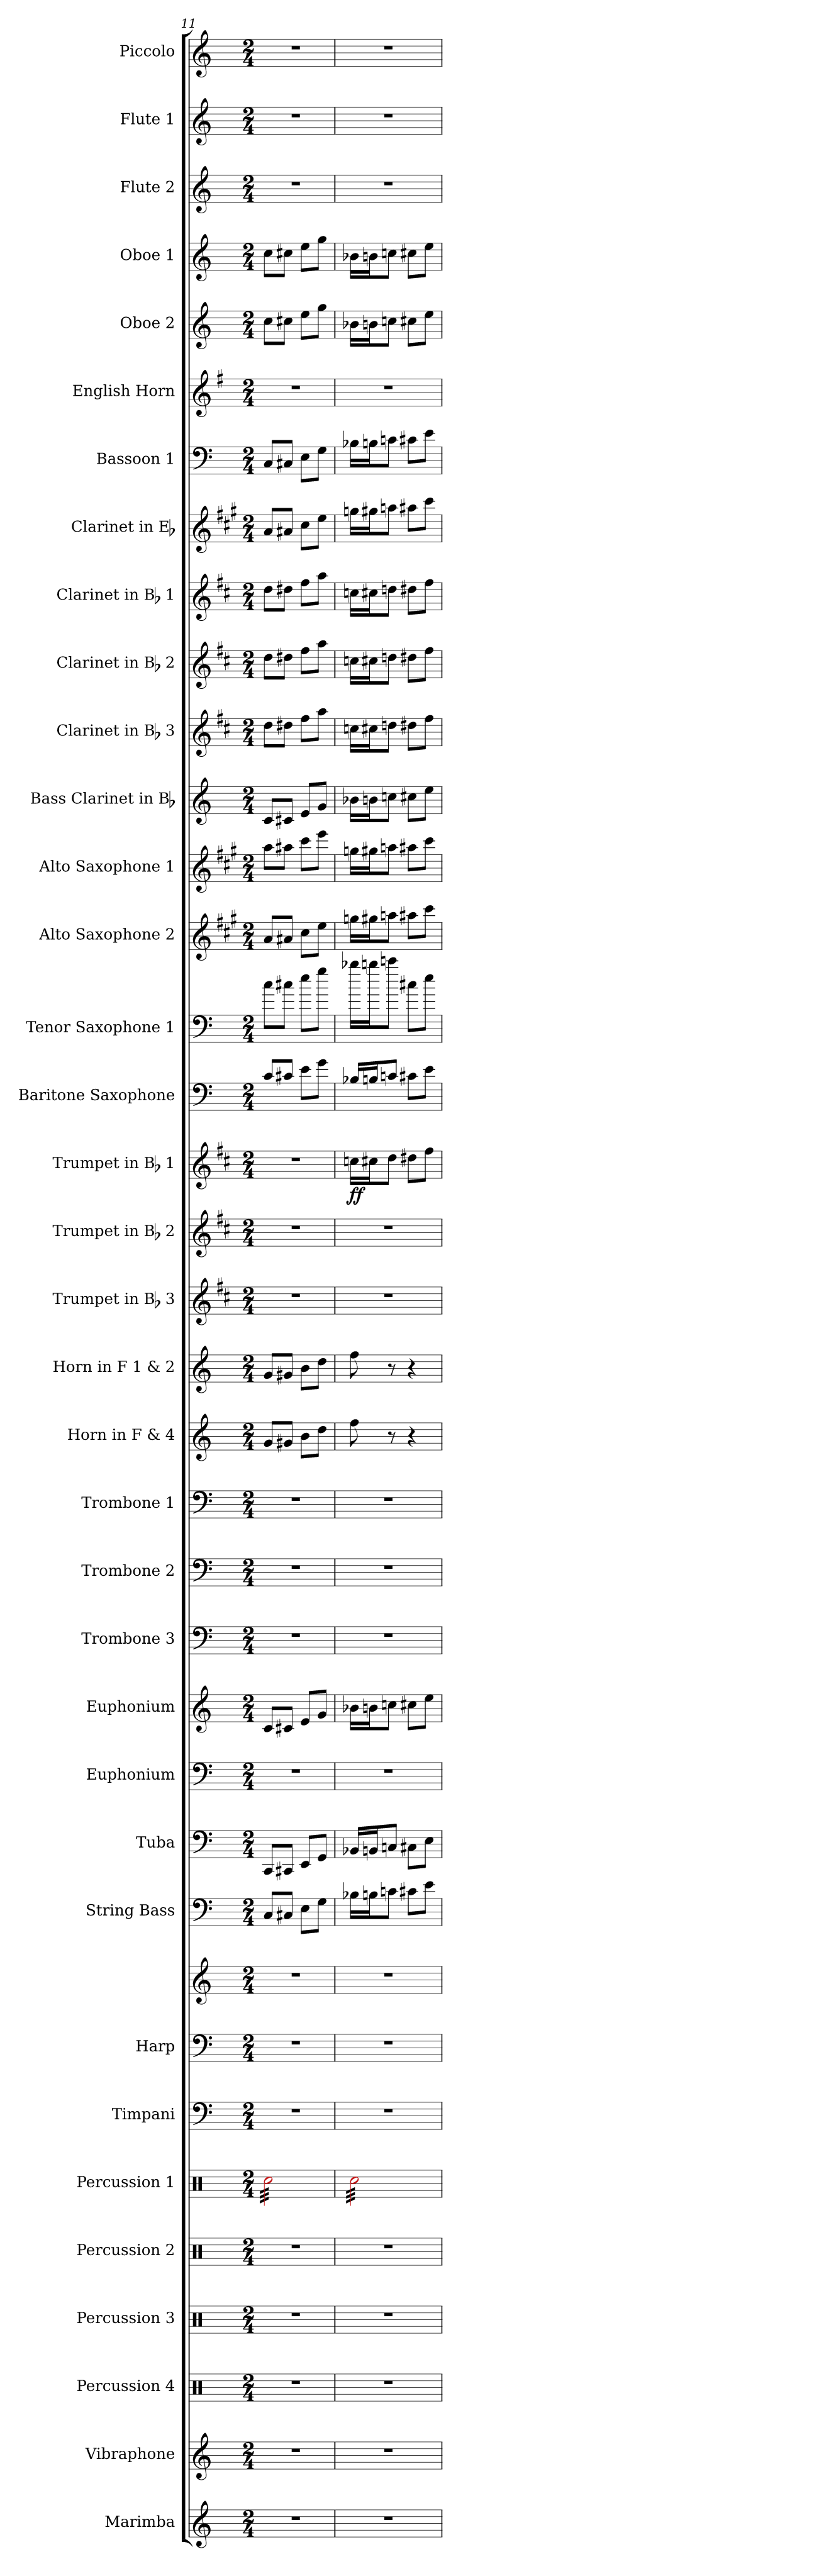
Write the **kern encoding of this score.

**kern	**kern	**kern	**kern	**kern	**kern	**kern	**kern	**kern	**kern	**kern	**kern	**kern	**kern	**kern	**kern	**kern	**kern	**kern	**kern	**kern	**dynam	**kern	**kern	**kern	**kern	**kern	**kern	**kern	**kern	**kern	**kern	**kern	**kern	**kern	**kern	**kern	**kern
*part36	*part35	*part34	*part33	*part32	*part31	*part30	*part29	*part29	*part28	*part27	*part26	*part25	*part24	*part23	*part22	*part21	*part20	*part19	*part18	*part17	*part17	*part16	*part15	*part14	*part13	*part12	*part11	*part10	*part9	*part8	*part7	*part6	*part5	*part4	*part3	*part2	*part1
*staff37	*staff36	*staff35	*staff34	*staff33	*staff32	*staff31	*staff30	*staff29	*staff28	*staff27	*staff26	*staff25	*staff24	*staff23	*staff22	*staff21	*staff20	*staff19	*staff18	*staff17	*staff17	*staff16	*staff15	*staff14	*staff13	*staff12	*staff11	*staff10	*staff9	*staff8	*staff7	*staff6	*staff5	*staff4	*staff3	*staff2	*staff1
*I"Marimba	*I"Vibraphone	*I"Percussion 4	*I"Percussion 3	*I"Percussion 2	*I"Percussion 1	*I"Timpani	*I"Harp	*	*I"String Bass	*I"Tuba	*I"Euphonium	*I"Euphonium	*I"Trombone 3	*I"Trombone 2	*I"Trombone 1	*I"Horn in F  &amp; 4	*I"Horn in F 1 &amp; 2	*I"Trumpet in Bb 3	*I"Trumpet in Bb 2	*I"Trumpet in Bb 1	*	*I"Baritone Saxophone	*I"Tenor Saxophone 1	*I"Alto Saxophone 2	*I"Alto Saxophone 1	*I"Bass Clarinet in Bb	*I"Clarinet in Bb 3	*I"Clarinet in Bb 2	*I"Clarinet in Bb 1	*I"Clarinet in Eb	*I"Bassoon 1	*I"English Horn	*I"Oboe 2	*I"Oboe 1	*I"Flute 2	*I"Flute 1	*I"Piccolo
*I'Mar.	*I'Vib.	*I'Perc. 4	*I'Perc. 3	*I'Perc. 2	*I'Perc. 1	*I'Timp.	*I'Hp.	*	*	*I'Tba.	*I'Euph.	*I'Euph.	*I'Tbn. 3	*I'Tbn. 2	*I'Tbn. 1	*I'Hn. 3 &amp; 4	*I'Hn. 1 &amp; 2	*I'Tpt. 3	*I'Tpt. 2	*I'Tpt. 1	*	*I'Bari. Sax.	*I'T. Sax. 1	*I'A. Sax. 2	*I'A. Sax. 1	*I'B. Cl.	*I'Cl. 3	*I'Cl. 2	*I'Cl. 1	*	*I'Bsn. 1	*I'Eng. Hn.	*I'Ob. 2	*I'Ob. 1	*I'Fl. 2	*I'Fl. 1	*I'Picc.
!!LO:PB:g=z
*clefG2	*clefG2	*clefX	*clefX	*clefX	*clefX	*clefF4	*clefF4	*clefG2	*clefF4	*clefF4	*clefF4	*clefG2	*clefF4	*clefF4	*clefF4	*clefG2	*clefG2	*clefG2	*clefG2	*clefG2	*	*clefF4	*clefF4	*clefG2	*clefG2	*clefG2	*clefG2	*clefG2	*clefG2	*clefG2	*clefF4	*clefG2	*clefG2	*clefG2	*clefG2	*clefG2	*clefG2
*	*	*	*	*	*	*	*	*	*ITrd7c12	*	*	*ITrd8c14	*	*	*	*ITrd4c7	*ITrd4c7	*ITrd1c2	*ITrd1c2	*ITrd1c2	*	*ITrd12c21	*ITrd8c14	*ITrd5c9	*ITrd5c9	*ITrd8c14	*ITrd1c2	*ITrd1c2	*ITrd1c2	*ITrd-2c-3	*	*ITrd4c7	*	*	*	*	*ITrd-7c-12
*k[]	*k[]	*k[]	*k[]	*k[]	*k[]	*k[]	*k[]	*k[]	*k[]	*k[]	*k[]	*k[]	*k[]	*k[]	*k[]	*k[b-]	*k[b-]	*k[]	*k[]	*k[]	*	*k[]	*k[]	*k[]	*k[]	*k[]	*k[]	*k[]	*k[]	*k[]	*k[]	*k[]	*k[]	*k[]	*k[]	*k[]	*k[]
*M2/4	*M2/4	*M2/4	*M2/4	*M2/4	*M2/4	*M2/4	*M2/4	*M2/4	*M2/4	*M2/4	*M2/4	*M2/4	*M2/4	*M2/4	*M2/4	*M2/4	*M2/4	*M2/4	*M2/4	*M2/4	*	*M2/4	*M2/4	*M2/4	*M2/4	*M2/4	*M2/4	*M2/4	*M2/4	*M2/4	*M2/4	*M2/4	*M2/4	*M2/4	*M2/4	*M2/4	*M2/4
=11	=11	=11	=11	=11	=11	=11	=11	=11	=11	=11	=11	=11	=11	=11	=11	=11	=11	=11	=11	=11	=11	=11	=11	=11	=11	=11	=11	=11	=11	=11	=11	=11	=11	=11	=11	=11	=11
*	*	*	*	*	*tremolo	*	*	*	*	*	*	*	*	*	*	*	*	*	*	*	*	*	*	*	*	*	*	*	*	*	*	*	*	*	*	*	*
2r	2r	2r	2r	2r	32cc\LLL	2r	2r	2r	8CC/L	8CC/L	2r	8C/L	2r	2r	2r	8c/L	8c/L	2r	2r	2r	.	8C/L	8c\L	8c/L	8cc\L	8C/L	8cc\L	8cc\L	8cc\L	8cc/L	8C/L	2r	8cc\L	8cc\L	2r	2r	2r
.	.	.	.	.	32cc\	.	.	.	.	.	.	.	.	.	.	.	.	.	.	.	.	.	.	.	.	.	.	.	.	.	.	.	.	.	.	.	.
.	.	.	.	.	32cc\	.	.	.	.	.	.	.	.	.	.	.	.	.	.	.	.	.	.	.	.	.	.	.	.	.	.	.	.	.	.	.	.
.	.	.	.	.	32cc\	.	.	.	.	.	.	.	.	.	.	.	.	.	.	.	.	.	.	.	.	.	.	.	.	.	.	.	.	.	.	.	.
.	.	.	.	.	32cc\	.	.	.	8CC#X/J	8CC#X/J	.	8C#X/J	.	.	.	8c#X/J	8c#X/J	.	.	.	.	8C#X/J	8c#X\J	8c#X/J	8cc#X\J	8C#X/J	8cc#X\J	8cc#X\J	8cc#X\J	8cc#X/J	8C#X/J	.	8cc#X\J	8cc#X\J	.	.	.
.	.	.	.	.	32cc\	.	.	.	.	.	.	.	.	.	.	.	.	.	.	.	.	.	.	.	.	.	.	.	.	.	.	.	.	.	.	.	.
.	.	.	.	.	32cc\	.	.	.	.	.	.	.	.	.	.	.	.	.	.	.	.	.	.	.	.	.	.	.	.	.	.	.	.	.	.	.	.
.	.	.	.	.	32cc\	.	.	.	.	.	.	.	.	.	.	.	.	.	.	.	.	.	.	.	.	.	.	.	.	.	.	.	.	.	.	.	.
.	.	.	.	.	32cc\	.	.	.	8EE\L	8EE/L	.	8E/L	.	.	.	8e\L	8e\L	.	.	.	.	8E\L	8e\L	8e\L	8ee\L	8E/L	8ee\L	8ee\L	8ee\L	8ee\L	8E\L	.	8ee\L	8ee\L	.	.	.
.	.	.	.	.	32cc\	.	.	.	.	.	.	.	.	.	.	.	.	.	.	.	.	.	.	.	.	.	.	.	.	.	.	.	.	.	.	.	.
.	.	.	.	.	32cc\	.	.	.	.	.	.	.	.	.	.	.	.	.	.	.	.	.	.	.	.	.	.	.	.	.	.	.	.	.	.	.	.
.	.	.	.	.	32cc\	.	.	.	.	.	.	.	.	.	.	.	.	.	.	.	.	.	.	.	.	.	.	.	.	.	.	.	.	.	.	.	.
.	.	.	.	.	32cc\	.	.	.	8GG\J	8GG/J	.	8G/J	.	.	.	8g\J	8g\J	.	.	.	.	8G\J	8g\J	8g\J	8gg\J	8G/J	8gg\J	8gg\J	8gg\J	8gg\J	8G\J	.	8gg\J	8gg\J	.	.	.
.	.	.	.	.	32cc\	.	.	.	.	.	.	.	.	.	.	.	.	.	.	.	.	.	.	.	.	.	.	.	.	.	.	.	.	.	.	.	.
.	.	.	.	.	32cc\	.	.	.	.	.	.	.	.	.	.	.	.	.	.	.	.	.	.	.	.	.	.	.	.	.	.	.	.	.	.	.	.
.	.	.	.	.	32cc\JJJ	.	.	.	.	.	.	.	.	.	.	.	.	.	.	.	.	.	.	.	.	.	.	.	.	.	.	.	.	.	.	.	.
=12	=12	=12	=12	=12	=12	=12	=12	=12	=12	=12	=12	=12	=12	=12	=12	=12	=12	=12	=12	=12	=12	=12	=12	=12	=12	=12	=12	=12	=12	=12	=12	=12	=12	=12	=12	=12	=12
!	!	!	!	!	!	!	!	!	!	!	!	!	!	!	!	!	!	!	!	!	!LO:DY:b	!	!	!	!	!	!	!	!	!	!	!	!	!	!	!	!
2r	2r	2r	2r	2r	32cc\LLL	2r	2r	2r	16BB-X\LL	16BB-X/LL	2r	16B-X\LL	2r	2r	2r	8b-\	8b-\	2r	2r	16b-X\LL	ff	16BB-X/LL	16b-X\LL	16b-X\LL	16b-X\LL	16B-X\LL	16b-X\LL	16b-X\LL	16b-X\LL	16bb-X\LL	16B-X\LL	2r	16b-X\LL	16b-X\LL	2r	2r	2r
.	.	.	.	.	32cc\	.	.	.	.	.	.	.	.	.	.	.	.	.	.	.	.	.	.	.	.	.	.	.	.	.	.	.	.	.	.	.	.
.	.	.	.	.	32cc\	.	.	.	16BBn\J	16BBn/J	.	16Bn\J	.	.	.	.	.	.	.	16bn\J	.	16BBn/J	16bn\J	16bn\J	16bn\J	16Bn\J	16bn\J	16bn\J	16bn\J	16bbn\J	16Bn\J	.	16bn\J	16bn\J	.	.	.
.	.	.	.	.	32cc\	.	.	.	.	.	.	.	.	.	.	.	.	.	.	.	.	.	.	.	.	.	.	.	.	.	.	.	.	.	.	.	.
.	.	.	.	.	32cc\	.	.	.	8Cn\J	8Cn/J	.	8cn\J	.	.	.	8r	8r	.	.	8cc\J	.	8Cn/J	8ccn\J	8ccn\J	8ccn\J	8cn\J	8ccn\J	8ccn\J	8ccn\J	8cccn\J	8cn\J	.	8ccn\J	8ccn\J	.	.	.
.	.	.	.	.	32cc\	.	.	.	.	.	.	.	.	.	.	.	.	.	.	.	.	.	.	.	.	.	.	.	.	.	.	.	.	.	.	.	.
.	.	.	.	.	32cc\	.	.	.	.	.	.	.	.	.	.	.	.	.	.	.	.	.	.	.	.	.	.	.	.	.	.	.	.	.	.	.	.
.	.	.	.	.	32cc\	.	.	.	.	.	.	.	.	.	.	.	.	.	.	.	.	.	.	.	.	.	.	.	.	.	.	.	.	.	.	.	.
.	.	.	.	.	32cc\	.	.	.	8C#X\L	8C#X\L	.	8c#X\L	.	.	.	4r	4r	.	.	8cc#X\L	.	8C#X\L	8c#X\L	8cc#X\L	8cc#X\L	8c#X\L	8cc#X\L	8cc#X\L	8cc#X\L	8ccc#X\L	8c#X\L	.	8cc#X\L	8cc#X\L	.	.	.
.	.	.	.	.	32cc\	.	.	.	.	.	.	.	.	.	.	.	.	.	.	.	.	.	.	.	.	.	.	.	.	.	.	.	.	.	.	.	.
.	.	.	.	.	32cc\	.	.	.	.	.	.	.	.	.	.	.	.	.	.	.	.	.	.	.	.	.	.	.	.	.	.	.	.	.	.	.	.
.	.	.	.	.	32cc\	.	.	.	.	.	.	.	.	.	.	.	.	.	.	.	.	.	.	.	.	.	.	.	.	.	.	.	.	.	.	.	.
.	.	.	.	.	32cc\	.	.	.	8E\J	8E\J	.	8e\J	.	.	.	.	.	.	.	8ee\J	.	8E\J	8e\J	8ee\J	8ee\J	8e\J	8ee\J	8ee\J	8ee\J	8eee\J	8e\J	.	8ee\J	8ee\J	.	.	.
.	.	.	.	.	32cc\	.	.	.	.	.	.	.	.	.	.	.	.	.	.	.	.	.	.	.	.	.	.	.	.	.	.	.	.	.	.	.	.
.	.	.	.	.	32cc\	.	.	.	.	.	.	.	.	.	.	.	.	.	.	.	.	.	.	.	.	.	.	.	.	.	.	.	.	.	.	.	.
.	.	.	.	.	32cc\JJJ	.	.	.	.	.	.	.	.	.	.	.	.	.	.	.	.	.	.	.	.	.	.	.	.	.	.	.	.	.	.	.	.
*	*	*	*	*	*Xtremolo	*	*	*	*	*	*	*	*	*	*	*	*	*	*	*	*	*	*	*	*	*	*	*	*	*	*	*	*	*	*	*	*
=	=	=	=	=	=	=	=	=	=	=	=	=	=	=	=	=	=	=	=	=	=	=	=	=	=	=	=	=	=	=	=	=	=	=	=	=	=
*-	*-	*-	*-	*-	*-	*-	*-	*-	*-	*-	*-	*-	*-	*-	*-	*-	*-	*-	*-	*-	*-	*-	*-	*-	*-	*-	*-	*-	*-	*-	*-	*-	*-	*-	*-	*-	*-
